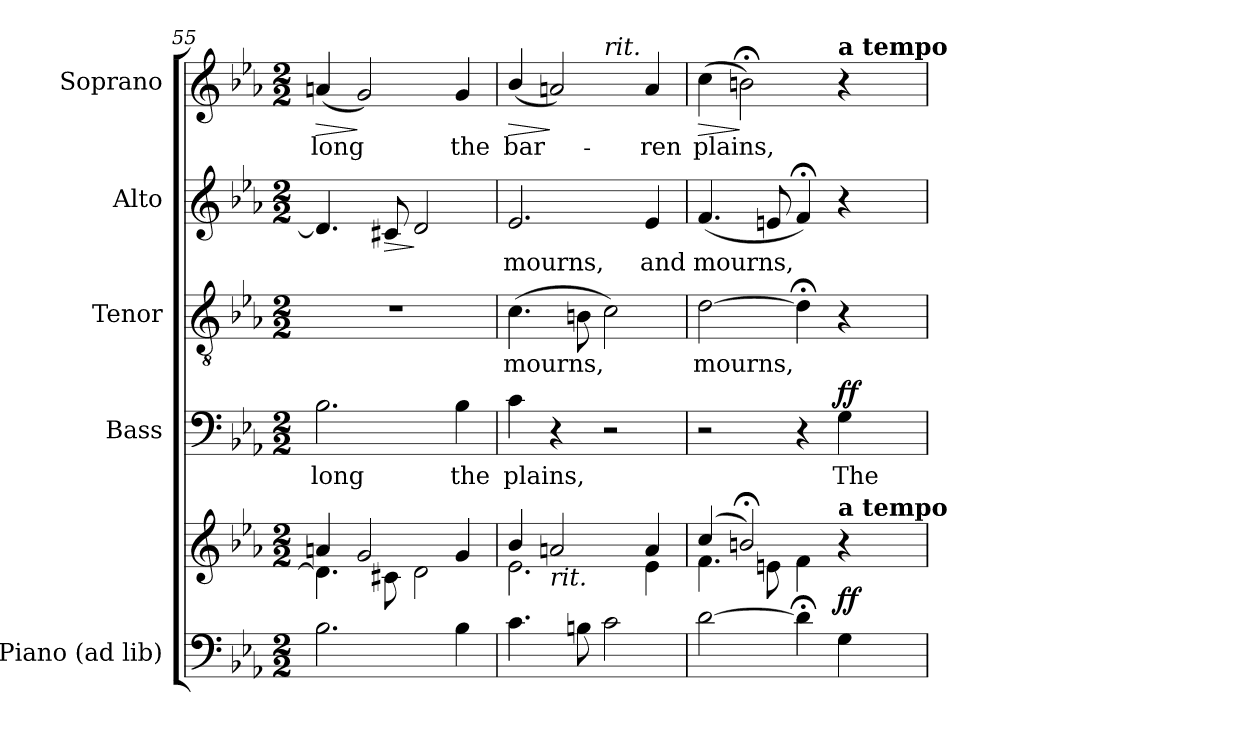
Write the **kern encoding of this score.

**kern	**kern	**dynam	**kern	**text	**dynam	**kern	**text	**kern	**text	**dynam	**kern	**text	**dynam
*part5	*part5	*part5	*part4	*part4	*part4	*part3	*part3	*part2	*part2	*part2	*part1	*part1	*part1
*staff6	*staff5	*staff5/6	*staff4	*staff4	*staff4	*staff3	*staff3	*staff2	*staff2	*staff2	*staff1	*staff1	*staff1
*I"Piano (ad lib)	*	*	*I"Bass	*	*	*I"Tenor	*	*I"Alto	*	*	*I"Soprano	*	*
*I'Pno.	*	*	*I'B.	*	*	*I'T.	*	*I'A.	*	*	*I'S.	*	*
*clefF4	*clefG2	*	*clefF4	*	*	*clefGv2	*	*clefG2	*	*	*clefG2	*	*
*	*	*	*	*	*	*ITrd7c12	*	*	*	*	*	*	*
*k[b-e-a-]	*k[b-e-a-]	*	*k[b-e-a-]	*	*	*k[b-e-a-]	*	*k[b-e-a-]	*	*	*k[b-e-a-]	*	*
*E-:	*E-:	*	*E-:	*	*	*E-:	*	*E-:	*	*	*E-:	*	*
*M2/2	*M2/2	*	*M2/2	*	*	*M2/2	*	*M2/2	*	*	*M2/2	*	*
=55	=55	=55	=55	=55	=55	=55	=55	=55	=55	=55	=55	=55	=55
*	*^	*	*	*	*	*	*	*	*	*	*	*	*
!	!	!	!	!	!LO:LY:b:color=#000000	!	!	!	!	!	!	!	!	!
!	!	!	!	!	!	!	!	!	!	!	!	!	!LO:LY:b:color=#000000	!LO:HP:b
2.B-i\	4ani/	4.di\]	.	2.B-i\	-long	.	1r	.	4.di/]	.	.	(4ani/	-long	>
.	2gi/	.	.	.	.	.	.	.	.	.	.	2gi/)	.	]
!	!	!	!	!	!	!	!	!	!	!	!LO:HP:b	!	!	!
.	.	8c#Xi\	.	.	.	.	.	.	8c#Xi/	.	>	.	.	.
.	.	2di\	.	.	.	.	.	.	2di/	.	]	.	.	.
!	!	!	!	!	!LO:LY:b:color=#000000	!	!	!	!	!	!	!	!	!
!	!	!	!	!	!	!	!	!	!	!	!	!	!LO:LY:b:color=#000000	!
4B-i\	4gi/	.	.	4B-i\	the	.	.	.	.	.	.	4gi/	the	.
=56	=56	=56	=56	=56	=56	=56	=56	=56	=56	=56	=56	=56	=56	=56
!	!	!	!	!	!LO:LY:b:color=#000000	!	!	!	!	!	!	!	!	!
!	!	!	!	!	!	!	!	!LO:LY:b:color=#000000	!	!	!	!	!	!
!	!	!	!	!	!	!	!	!	!	!LO:LY:b:color=#000000	!	!	!	!
!	!	!	!	!	!	!	!	!	!	!	!	!	!LO:LY:b:color=#000000	!LO:HP:b
*	*	*	*	*	*	*	*	*	*	*	*	*^	*	*
4.ci\	4b-i/	2.e-i\	.	4ci\	plains,	.	(4.Ci\	mourns,	2.e-i/	mourns,	.	(4b-i/	2ryy	bar-	>
!	!LO:TX:b:i:t=rit.	!	!	!	!	!	!	!	!	!	!	!	!	!	!
.	2ani/	.	.	4r	.	.	.	.	.	.	.	2ani/)	.	.	]
8Bni\	.	.	.	.	.	.	8BBni\	.	.	.	.	.	.	.	.
!	!	!	!	!	!	!	!	!	!	!	!	!	!LO:TX:a:i:t=rit.	!	!
2ci\	.	.	.	2r	.	.	2Ci\)	.	.	.	.	.	2ryy	.	.
!	!	!	!	!	!	!	!	!	!	!LO:LY:b:color=#000000	!	!	!	!	!
!	!	!	!	!	!	!	!	!	!	!	!	!	!	!LO:LY:b:color=#000000	!
.	4ai/	4e-i\	.	.	.	.	.	.	4e-i/	and	.	4ai/	.	-ren	.
*	*	*	*	*	*	*	*	*	*	*	*	*v	*v	*	*
=57	=57	=57	=57	=57	=57	=57	=57	=57	=57	=57	=57	=57	=57	=57
*	*	*	*	*	*	*	*	*	*	*	*	*^	*	*
!	!	!	!	!	!	!	!	!LO:LY:b:color=#000000	!	!	!	!	!	!	!
*	*	*	*	*	*	*	*	*	*	*	*	*v	*v	*	*
*	*	*	*	*	*	*	*	*	*	*	*	*^	*	*
!	!	!	!	!	!	!	!	!	!	!LO:LY:b:color=#000000	!	!	!	!	!
*	*	*	*	*	*	*	*	*	*	*	*	*v	*v	*	*
*	*	*	*	*	*	*	*	*	*	*	*	*^	*	*
!	!	!	!	!	!	!	!	!	!	!	!	!	!	!LO:LY:b:color=#000000	!LO:HP:b
*	*	*	*	*	*	*	*	*	*	*	*	*v	*v	*	*
[2di\	(4cci/	4.fi\	.	2r	.	.	[2Di\	mourns,	(4.fi/	mourns,	.	(4cci\	plains,	>
.	2bn;i/)	.	.	.	.	.	.	.	.	.	.	2bn;i\)	.	]
.	.	8eni\	.	.	.	.	.	.	8eni/	.	.	.	.	.
4d;i\]	.	4fi\	.	4r	.	.	4D;i\]	.	4f;i/)	.	.	.	.	.
!	!	!	!	!	!	!	!	!	!	!	!	!LO:TX:a:B:t=a tempo	!	!
!	!LO:TX:a:B:t=a tempo	!	!	!	!	!	!	!	!	!	!	!	!	!
!	!	!	!	!	!LO:LY:b:color=#000000	!	!	!	!	!	!	!	!	!
4Gi\	4r	4ryy	ff	4Gi\	The	ff	4r	.	4r	.	.	4r	.	.
*	*v	*v	*	*	*	*	*	*	*	*	*	*	*	*
=	=	=	=	=	=	=	=	=	=	=	=	=	=
*-	*-	*-	*-	*-	*-	*-	*-	*-	*-	*-	*-	*-	*-
